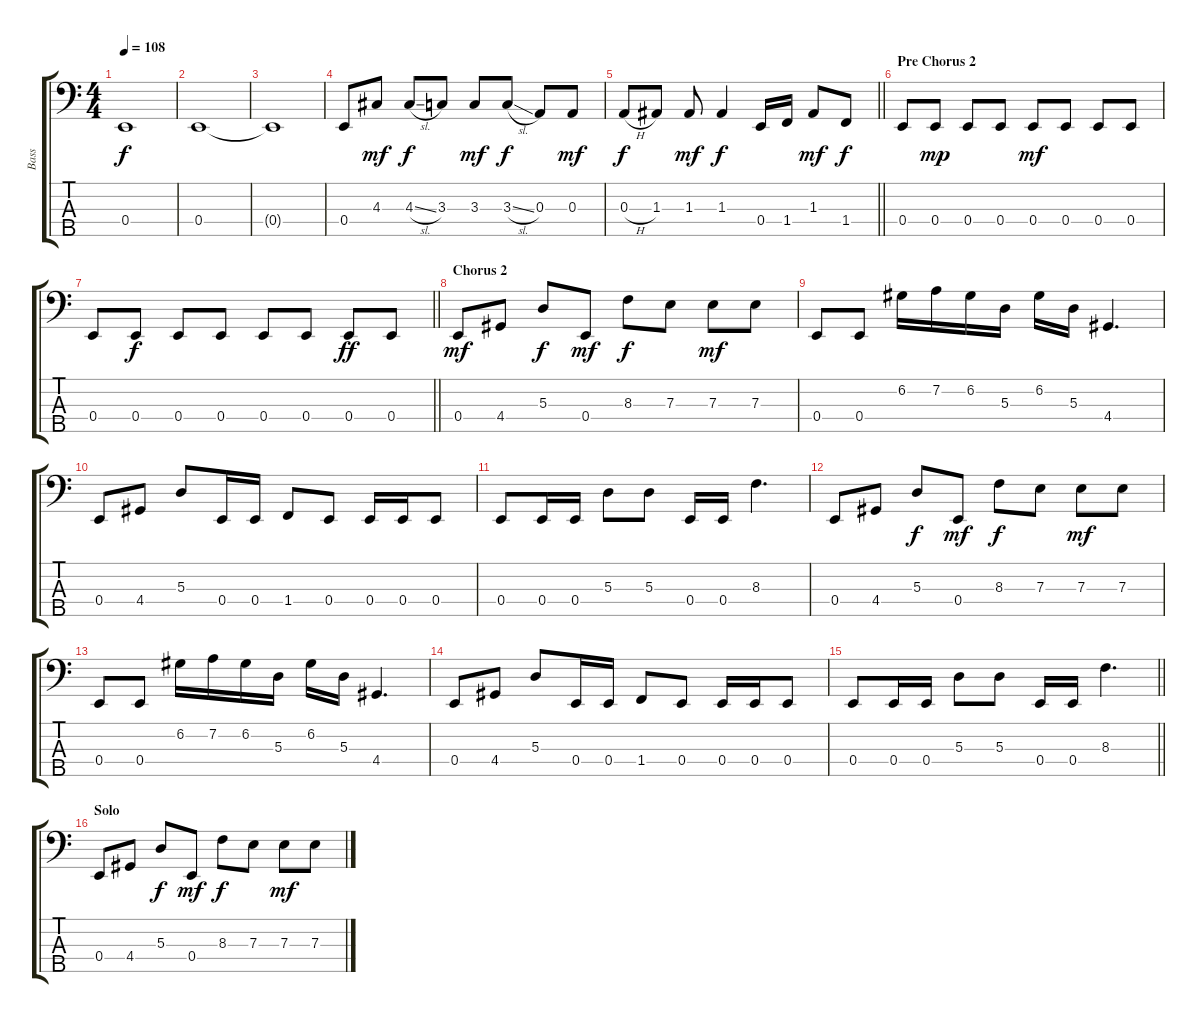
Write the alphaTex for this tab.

\track ("Bass" "Bass") {instrument electricbassfinger}
\staff {score tabs}
\tuning (G2 D2 A1 E1 B0) {hide}
\ts (4 4)
\tempo 108
\clef f4
\ks c
0.4{t}.1{dy f} |
0.4.1 |
0.4{t}.1 |
0.4.8 4.3.8{dy mf} 4.3{sl}.8{dy f} 3.3.8 3.3.8{dy mf} 3.3{sl}.8{dy f} 0.3.8 0.3.8{dy mf} |
\barLineRight lightlight
0.3{h}.8{dy f} 1.3.8 1.3.8{dy mf} 1.3.4{dy f} 0.4.16 1.4.16 1.3.8{dy mf} 1.4.8{dy f} |
\section ("" "Pre Chorus 2")
0.4.8 0.4.8{dy mp} 0.4.8 0.4.8 0.4.8{dy mf} 0.4.8 0.4.8 0.4.8 |
\barLineRight lightlight
0.4.8 0.4.8{dy f} 0.4.8 0.4.8 0.4.8 0.4.8 0.4.8{dy ff} 0.4.8 |
\section ("" "Chorus 2")
0.4.8{dy mf} 4.4.8 5.3.8{dy f} 0.4.8{dy mf} 8.3.8{dy f} 7.3.8 7.3.8{dy mf} 7.3.8 |
0.4.8 0.4.8 6.2.16 7.2.16 6.2.16 5.3.16 6.2.16 5.3.16 4.4.4{d} |
0.4.8 4.4.8 5.3.8 0.4.16 0.4.16 1.4.8 0.4.8 0.4.16 0.4.16 0.4.8 |
0.4.8 0.4.16 0.4.16 5.3.8 5.3.8 0.4.16 0.4.16 8.3.4{d} |
0.4.8 4.4.8 5.3.8{dy f} 0.4.8{dy mf} 8.3.8{dy f} 7.3.8 7.3.8{dy mf} 7.3.8 |
0.4.8 0.4.8 6.2.16 7.2.16 6.2.16 5.3.16 6.2.16 5.3.16 4.4.4{d} |
0.4.8 4.4.8 5.3.8 0.4.16 0.4.16 1.4.8 0.4.8 0.4.16 0.4.16 0.4.8 |
\barLineRight lightlight
0.4.8 0.4.16 0.4.16 5.3.8 5.3.8 0.4.16 0.4.16 8.3.4{d} |
\section ("" "Solo")
0.4.8 4.4.8 5.3.8{dy f} 0.4.8{dy mf} 8.3.8{dy f} 7.3.8 7.3.8{dy mf} 7.3.8
